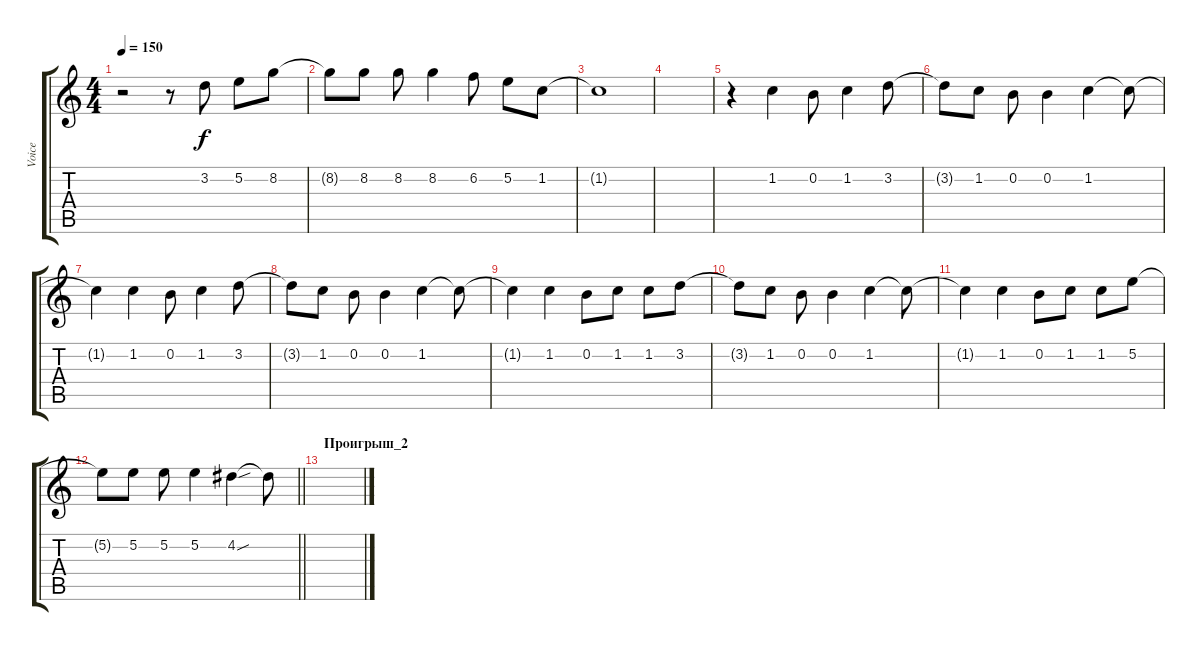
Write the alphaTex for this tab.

\track ("Voice" "Voice") {instrument acousticguitarnylon}
\staff {score tabs}
\tuning (E4 B3 G3 D3 A2 E2) {hide}
\ts (4 4)
\tempo 150
\clef g2
\ks c
r.2{dy f} r.8 3.2.8 5.2.8 8.2.8 |
8.2{t}.8 8.2.8 8.2.8 8.2.4 6.2.8 5.2.8 1.2.8 |
1.2{t}.1 |
|
r.4 1.2.4 0.2.8 1.2.4 3.2.8 |
3.2{t}.8 1.2.8 0.2.8 0.2.4 1.2.4 1.2{t}.8 |
1.2{t}.4 1.2.4 0.2.8 1.2.4 3.2.8 |
3.2{t}.8 1.2.8 0.2.8 0.2.4 1.2.4 1.2{t}.8 |
1.2{t}.4 1.2.4 0.2.8 1.2.8 1.2.8 3.2.8 |
3.2{t}.8 1.2.8 0.2.8 0.2.4 1.2.4 1.2{t}.8 |
1.2{t}.4 1.2.4 0.2.8 1.2.8 1.2.8 5.2.8 |
\barLineRight lightlight
5.2{t}.8 5.2.8 5.2.8 5.2.4 4.2{sou}.4 4.2{t}.8 |
\section ("" "Проигрыш_2")
